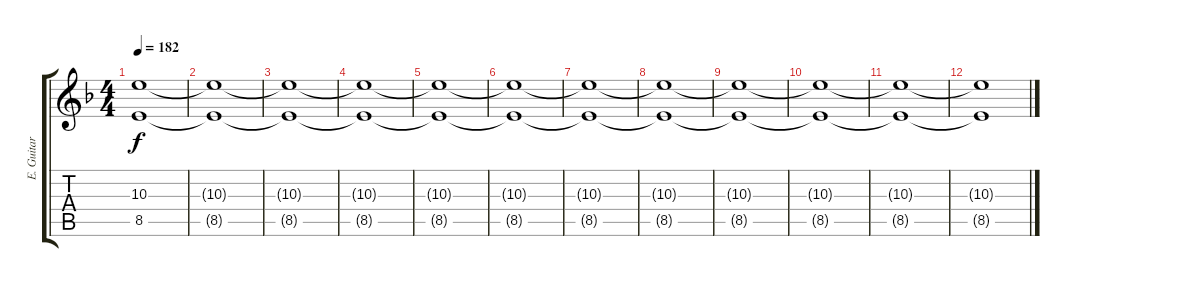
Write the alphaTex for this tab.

\track ("E. Guitar II" "E. Guitar ") {instrument distortionguitar}
\staff {score tabs}
\tuning (Eb4 Bb3 Gb3 Db3 Ab2 Eb2) {hide}
\ts (4 4)
\tempo 182
\clef g2
\ks f
(10.3{t} 8.5{t}).1{dy f} |
(10.3{t} 8.5{t}).1 |
(10.3{t} 8.5{t}).1 |
(10.3{t} 8.5{t}).1 |
(10.3{t} 8.5{t}).1 |
(10.3{t} 8.5{t}).1 |
(10.3{t} 8.5{t}).1 |
(10.3{t} 8.5{t}).1 |
(10.3{t} 8.5{t}).1{volume 0} |
(10.3{t} 8.5{t}).1 |
(10.3{t} 8.5{t}).1 |
(10.3{t} 8.5{t}).1
